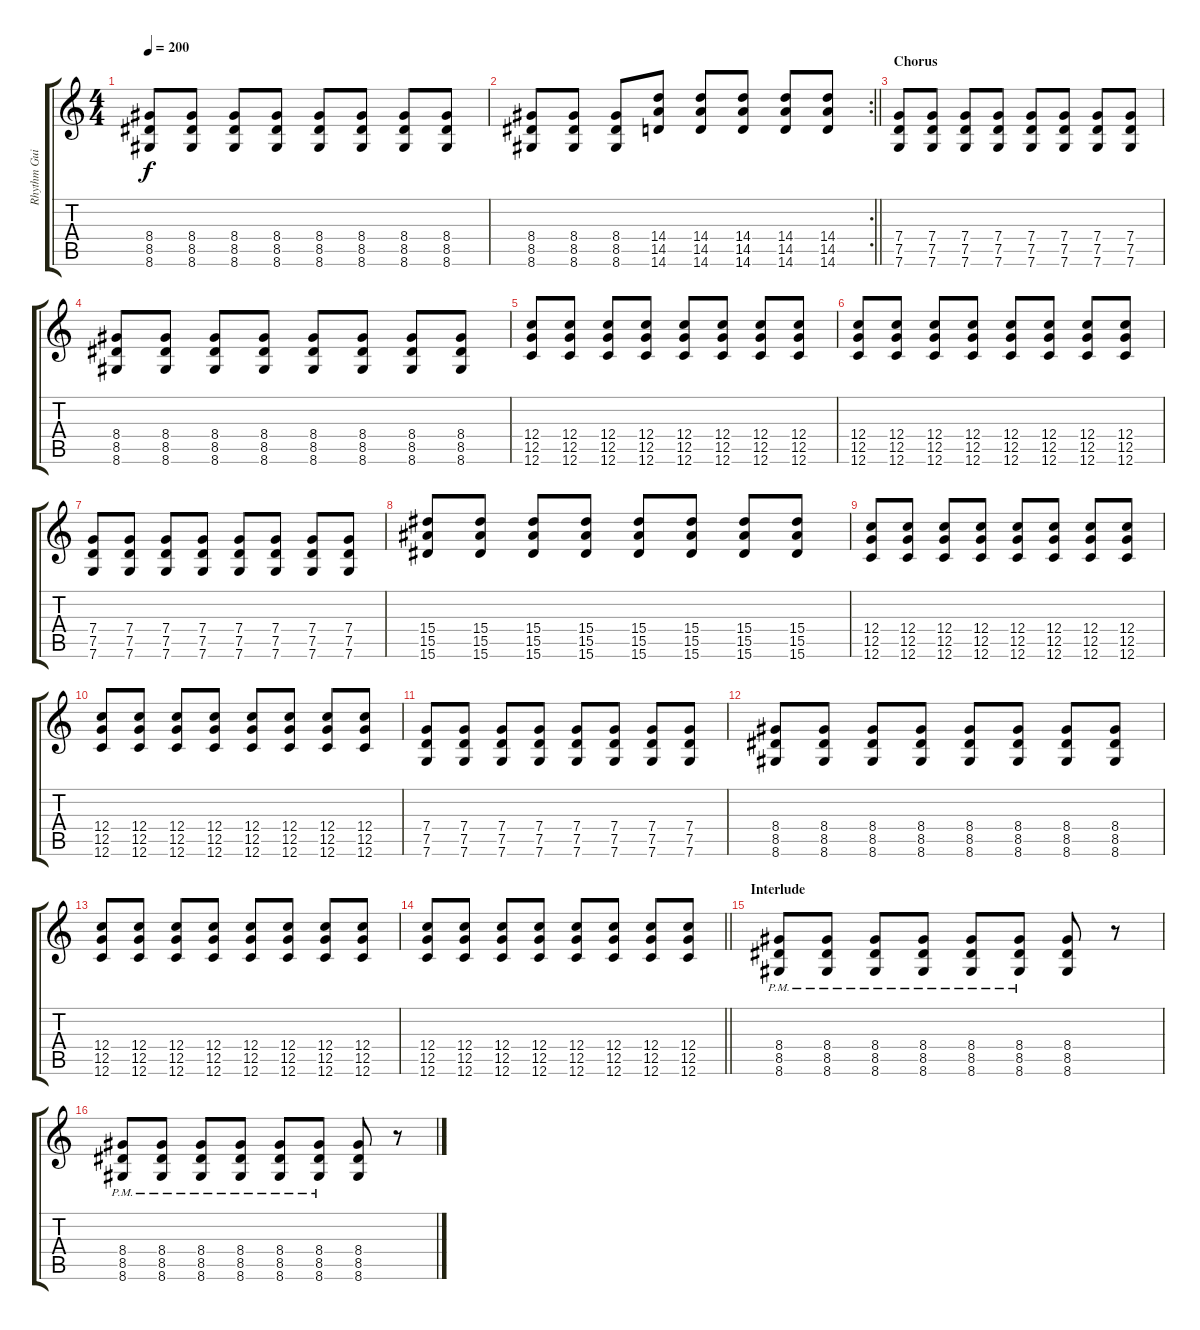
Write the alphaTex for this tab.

\track ("Rhythm Guitar  - Daron" "Rhythm Gui") {instrument overdrivenguitar}
\staff {score tabs}
\tuning (D4 A3 F3 C3 G2 C2) {hide}
\ts (4 4)
\tempo 200
\clef g2
\ks c
(8.4 8.5 8.6).8{dy f} (8.4 8.5 8.6).8 (8.4 8.5 8.6).8 (8.4 8.5 8.6).8 (8.4 8.5 8.6).8 (8.4 8.5 8.6).8 (8.4 8.5 8.6).8 (8.4 8.5 8.6).8 |
\rc 2
\barLineRight lightlight
(8.4 8.5 8.6).8 (8.4 8.5 8.6).8 (8.4 8.5 8.6).8 (14.4 14.5 14.6).8 (14.4 14.5 14.6).8 (14.4 14.5 14.6).8 (14.4 14.5 14.6).8 (14.4 14.5 14.6).8 |
\section ("" "Chorus")
(7.4 7.5 7.6).8 (7.4 7.5 7.6).8 (7.4 7.5 7.6).8 (7.4 7.5 7.6).8 (7.4 7.5 7.6).8 (7.4 7.5 7.6).8 (7.4 7.5 7.6).8 (7.4 7.5 7.6).8 |
(8.4 8.5 8.6).8 (8.4 8.5 8.6).8 (8.4 8.5 8.6).8 (8.4 8.5 8.6).8 (8.4 8.5 8.6).8 (8.4 8.5 8.6).8 (8.4 8.5 8.6).8 (8.4 8.5 8.6).8 |
(12.4 12.5 12.6).8 (12.4 12.5 12.6).8 (12.4 12.5 12.6).8 (12.4 12.5 12.6).8 (12.4 12.5 12.6).8 (12.4 12.5 12.6).8 (12.4 12.5 12.6).8 (12.4 12.5 12.6).8 |
(12.4 12.5 12.6).8 (12.4 12.5 12.6).8 (12.4 12.5 12.6).8 (12.4 12.5 12.6).8 (12.4 12.5 12.6).8 (12.4 12.5 12.6).8 (12.4 12.5 12.6).8 (12.4 12.5 12.6).8 |
(7.4 7.5 7.6).8 (7.4 7.5 7.6).8 (7.4 7.5 7.6).8 (7.4 7.5 7.6).8 (7.4 7.5 7.6).8 (7.4 7.5 7.6).8 (7.4 7.5 7.6).8 (7.4 7.5 7.6).8 |
(15.4 15.5 15.6).8 (15.4 15.5 15.6).8 (15.4 15.5 15.6).8 (15.4 15.5 15.6).8 (15.4 15.5 15.6).8 (15.4 15.5 15.6).8 (15.4 15.5 15.6).8 (15.4 15.5 15.6).8 |
(12.4 12.5 12.6).8 (12.4 12.5 12.6).8 (12.4 12.5 12.6).8 (12.4 12.5 12.6).8 (12.4 12.5 12.6).8 (12.4 12.5 12.6).8 (12.4 12.5 12.6).8 (12.4 12.5 12.6).8 |
(12.4 12.5 12.6).8 (12.4 12.5 12.6).8 (12.4 12.5 12.6).8 (12.4 12.5 12.6).8 (12.4 12.5 12.6).8 (12.4 12.5 12.6).8 (12.4 12.5 12.6).8 (12.4 12.5 12.6).8 |
(7.4 7.5 7.6).8 (7.4 7.5 7.6).8 (7.4 7.5 7.6).8 (7.4 7.5 7.6).8 (7.4 7.5 7.6).8 (7.4 7.5 7.6).8 (7.4 7.5 7.6).8 (7.4 7.5 7.6).8 |
(8.4 8.5 8.6).8 (8.4 8.5 8.6).8 (8.4 8.5 8.6).8 (8.4 8.5 8.6).8 (8.4 8.5 8.6).8 (8.4 8.5 8.6).8 (8.4 8.5 8.6).8 (8.4 8.5 8.6).8 |
(12.4 12.5 12.6).8 (12.4 12.5 12.6).8 (12.4 12.5 12.6).8 (12.4 12.5 12.6).8 (12.4 12.5 12.6).8 (12.4 12.5 12.6).8 (12.4 12.5 12.6).8 (12.4 12.5 12.6).8 |
\barLineRight lightlight
(12.4 12.5 12.6).8 (12.4 12.5 12.6).8 (12.4 12.5 12.6).8 (12.4 12.5 12.6).8 (12.4 12.5 12.6).8 (12.4 12.5 12.6).8 (12.4 12.5 12.6).8 (12.4 12.5 12.6).8 |
\section ("" "Interlude")
(8.4{pm} 8.5{pm} 8.6{pm}).8 (8.4{pm} 8.5{pm} 8.6{pm}).8 (8.4{pm} 8.5{pm} 8.6{pm}).8 (8.4{pm} 8.5{pm} 8.6{pm}).8 (8.4{pm} 8.5{pm} 8.6{pm}).8 (8.4{pm} 8.5{pm} 8.6{pm}).8 (8.4 8.5 8.6).8 r.8 |
(8.4{pm} 8.5{pm} 8.6{pm}).8 (8.4{pm} 8.5{pm} 8.6{pm}).8 (8.4{pm} 8.5{pm} 8.6{pm}).8 (8.4{pm} 8.5{pm} 8.6{pm}).8 (8.4{pm} 8.5{pm} 8.6{pm}).8 (8.4{pm} 8.5{pm} 8.6{pm}).8 (8.4 8.5 8.6).8 r.8
